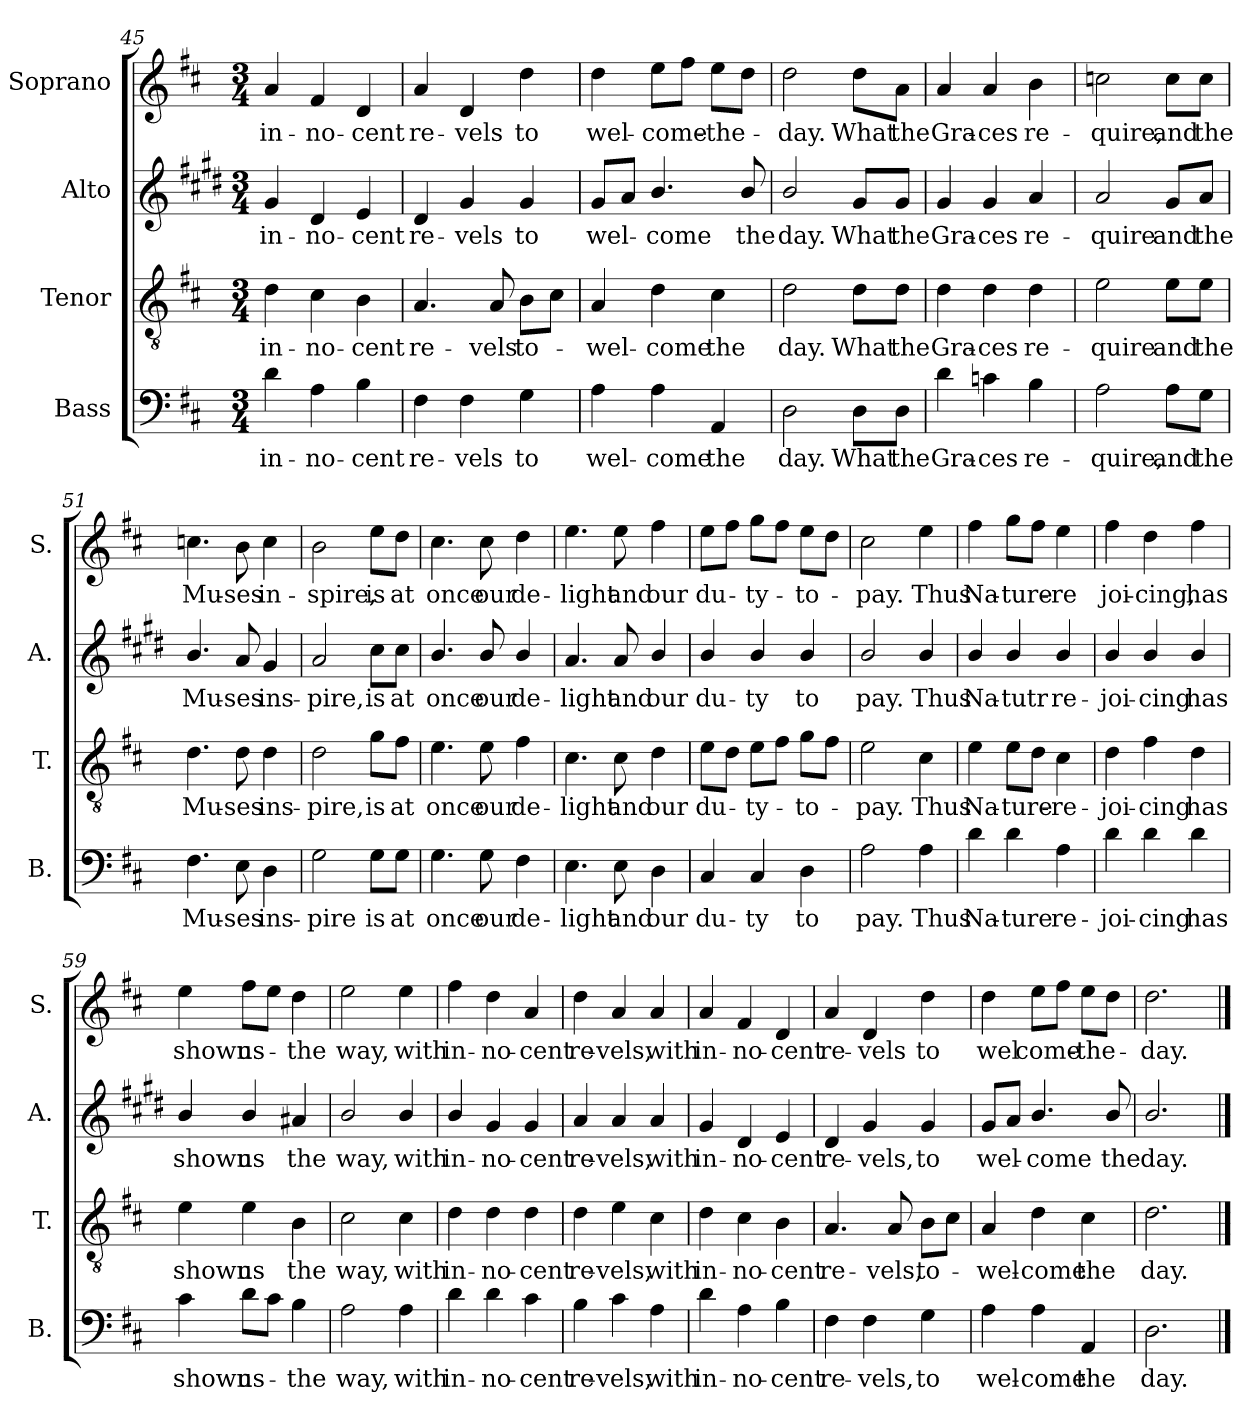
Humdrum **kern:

**kern	**text	**kern	**text	**kern	**text	**kern	**text
*part4	*part4	*part3	*part3	*part2	*part2	*part1	*part1
*staff4	*staff4	*staff3	*staff3	*staff2	*staff2	*staff1	*staff1
*I"Bass	*	*I"Tenor	*	*I"Alto	*	*I"Soprano	*
*I'B.	*	*I'T.	*	*I'A.	*	*I'S.	*
!!LO:PB:g=z
*clefF4	*	*clefGv2	*	*clefG2	*	*clefG2	*
*	*	*	*	*ITrd1c2	*	*	*
*k[f#c#]	*	*k[f#c#]	*	*k[f#c#]	*	*k[f#c#]	*
*M3/4	*	*M3/4	*	*M3/4	*	*M3/4	*
=45	=45	=45	=45	=45	=45	=45	=45
!	!LO:LY:b	!	!LO:LY:b	!	!LO:LY:b	!	!LO:LY:b
4d\	in-	4d\	in-	4f#/	in-	4a/	in-
!	!LO:LY:b	!	!LO:LY:b	!	!LO:LY:b	!	!LO:LY:b
4A\	-no-	4c#\	-no-	4c#/	-no-	4f#/	-no-
!	!LO:LY:b	!	!LO:LY:b	!	!LO:LY:b	!	!LO:LY:b
4B\	-cent	4B\	-cent	4d/	-cent	4d/	-cent
=46	=46	=46	=46	=46	=46	=46	=46
!	!LO:LY:b	!	!LO:LY:b	!	!LO:LY:b	!	!LO:LY:b
4F#\	re-	4.A/	re-	4c#/	re-	4a/	re-
!	!LO:LY:b	!	!	!	!LO:LY:b	!	!LO:LY:b
4F#\	-vels	.	.	4f#/	-vels	4d/	-vels
!	!	!	!LO:LY:b	!	!	!	!
.	.	8A/	-vels	.	.	.	.
!	!LO:LY:b	!	!LO:LY:b	!	!LO:LY:b	!	!LO:LY:b
4G\	to	8B\L	to-	4f#/	to	4dd\	to
.	.	8c#\J	.	.	.	.	.
=47	=47	=47	=47	=47	=47	=47	=47
!	!LO:LY:b	!	!LO:LY:b	!	!LO:LY:b	!	!LO:LY:b
4A\	wel-	4A/	-wel-	8f#/L	wel-	4dd\	wel-
.	.	.	.	8g/J	.	.	.
!	!LO:LY:b	!	!LO:LY:b	!	!LO:LY:b	!	!LO:LY:b
4A\	-come	4d\	-come	4.a/	-come	8ee\L	-come-
.	.	.	.	.	.	8ff#\J	.
!	!LO:LY:b	!	!LO:LY:b	!	!	!	!LO:LY:b
4AA/	the	4c#\	the	.	.	8ee\L	-the-
!	!	!	!	!	!LO:LY:b	!	!
.	.	.	.	8a/	the	8dd\J	.
=48	=48	=48	=48	=48	=48	=48	=48
!	!LO:LY:b	!	!LO:LY:b	!	!LO:LY:b	!	!LO:LY:b
2D\	day.	2d\	day.	2a/	day.	2dd\	-day.
!	!LO:LY:b	!	!LO:LY:b	!	!LO:LY:b	!	!LO:LY:b
8D\L	What	8d\L	What	8f#/L	What	8dd\L	What
!	!LO:LY:b	!	!LO:LY:b	!	!LO:LY:b	!	!LO:LY:b
8D\J	the	8d\J	the	8f#/J	the	8a\J	the
=49	=49	=49	=49	=49	=49	=49	=49
!	!LO:LY:b	!	!LO:LY:b	!	!LO:LY:b	!	!LO:LY:b
4d\	Gra-	4d\	Gra-	4f#/	Gra-	4a/	Gra-
!	!LO:LY:b	!	!LO:LY:b	!	!LO:LY:b	!	!LO:LY:b
4cn\	-ces	4d\	-ces	4f#/	-ces	4a/	-ces
!	!LO:LY:b	!	!LO:LY:b	!	!LO:LY:b	!	!LO:LY:b
4B\	re-	4d\	re-	4g/	re-	4b\	re-
!!LO:LB:g=z
=50	=50	=50	=50	=50	=50	=50	=50
!	!LO:LY:b	!	!LO:LY:b	!	!LO:LY:b	!	!LO:LY:b
2A\	-quire,	2e\	-quire	2g/	-quire	2ccn\	-quire,
!	!LO:LY:b	!	!LO:LY:b	!	!LO:LY:b	!	!LO:LY:b
8A\L	and	8e\L	and	8f#/L	and	8cc\L	and
!	!LO:LY:b	!	!LO:LY:b	!	!LO:LY:b	!	!LO:LY:b
8G\J	the	8e\J	the	8g/J	the	8cc\J	the
=51	=51	=51	=51	=51	=51	=51	=51
!	!LO:LY:b	!	!LO:LY:b	!	!LO:LY:b	!	!LO:LY:b
4.F#\	Mu-	4.d\	Mu-	4.a/	Mu-	4.ccn\	Mu-
!	!LO:LY:b	!	!LO:LY:b	!	!LO:LY:b	!	!LO:LY:b
8E\	-ses	8d\	-ses	8g/	-ses	8b\	-ses
!	!LO:LY:b	!	!LO:LY:b	!	!LO:LY:b	!	!LO:LY:b
4D\	ins-	4d\	ins-	4f#/	ins-	4cc\	in-
=52	=52	=52	=52	=52	=52	=52	=52
!	!LO:LY:b	!	!LO:LY:b	!	!LO:LY:b	!	!LO:LY:b
2G\	-pire	2d\	-pire,	2g/	-pire,	2b\	-spire,
!	!LO:LY:b	!	!LO:LY:b	!	!LO:LY:b	!	!LO:LY:b
8G\L	is	8g\L	is	8b\L	is	8ee\L	is
!	!LO:LY:b	!	!LO:LY:b	!	!LO:LY:b	!	!LO:LY:b
8G\J	at	8f#\J	at	8b\J	at	8dd\J	at
=53	=53	=53	=53	=53	=53	=53	=53
!	!LO:LY:b	!	!LO:LY:b	!	!LO:LY:b	!	!LO:LY:b
4.G\	once	4.e\	once	4.a/	once	4.cc#\	once
!	!LO:LY:b	!	!LO:LY:b	!	!LO:LY:b	!	!LO:LY:b
8G\	our	8e\	our	8a/	our	8cc#\	our
!	!LO:LY:b	!	!LO:LY:b	!	!LO:LY:b	!	!LO:LY:b
4F#\	de-	4f#\	de-	4a/	de-	4dd\	de-
=54	=54	=54	=54	=54	=54	=54	=54
!	!LO:LY:b	!	!LO:LY:b	!	!LO:LY:b	!	!LO:LY:b
4.E\	-light	4.c#\	-light	4.g/	-light	4.ee\	-light
!	!LO:LY:b	!	!LO:LY:b	!	!LO:LY:b	!	!LO:LY:b
8E\	and	8c#\	and	8g/	and	8ee\	and
!	!LO:LY:b	!	!LO:LY:b	!	!LO:LY:b	!	!LO:LY:b
4D\	our	4d\	our	4a/	our	4ff#\	our
=55	=55	=55	=55	=55	=55	=55	=55
!	!LO:LY:b	!	!LO:LY:b	!	!LO:LY:b	!	!LO:LY:b
4C#/	du-	8e\L	du-	4a/	du-	8ee\L	du-
.	.	8d\J	.	.	.	8ff#\J	.
!	!LO:LY:b	!	!LO:LY:b	!	!LO:LY:b	!	!LO:LY:b
4C#/	-ty	8e\L	-ty-	4a/	-ty	8gg\L	-ty-
.	.	8f#\J	.	.	.	8ff#\J	.
!	!LO:LY:b	!	!LO:LY:b	!	!LO:LY:b	!	!LO:LY:b
4D\	to	8g\L	-to-	4a/	to	8ee\L	-to-
.	.	8f#\J	.	.	.	8dd\J	.
!!LO:PB:g=z
=56	=56	=56	=56	=56	=56	=56	=56
!	!LO:LY:b	!	!LO:LY:b	!	!LO:LY:b	!	!LO:LY:b
2A\	pay.	2e\	-pay.	2a/	pay.	2cc#\	-pay.
!	!LO:LY:b	!	!LO:LY:b	!	!LO:LY:b	!	!LO:LY:b
4A\	Thus	4c#\	Thus	4a/	Thus	4ee\	Thus
=57	=57	=57	=57	=57	=57	=57	=57
!	!LO:LY:b	!	!LO:LY:b	!	!LO:LY:b	!	!LO:LY:b
4d\	Na-	4e\	Na-	4a/	Na-	4ff#\	Na-
!	!LO:LY:b	!	!LO:LY:b	!	!LO:LY:b	!	!LO:LY:b
4d\	-ture	8e\L	-ture-	4a/	-tutr	8gg\L	-ture-
.	.	8d\J	.	.	.	8ff#\J	.
!	!LO:LY:b	!	!LO:LY:b	!	!LO:LY:b	!	!LO:LY:b
4A\	re-	4c#\	-re-	4a/	re-	4ee\	-re
=58	=58	=58	=58	=58	=58	=58	=58
!	!LO:LY:b	!	!LO:LY:b	!	!LO:LY:b	!	!LO:LY:b
4d\	-joi-	4d\	-joi-	4a/	-joi-	4ff#\	joi-
!	!LO:LY:b	!	!LO:LY:b	!	!LO:LY:b	!	!LO:LY:b
4d\	-cing	4f#\	-cing	4a/	-cing	4dd\	-cing,
!	!LO:LY:b	!	!LO:LY:b	!	!LO:LY:b	!	!LO:LY:b
4d\	has	4d\	has	4a/	has	4ff#\	has
=59	=59	=59	=59	=59	=59	=59	=59
!	!LO:LY:b	!	!LO:LY:b	!	!LO:LY:b	!	!LO:LY:b
4c#\	shown	4e\	shown	4a/	shown	4ee\	shown
!	!LO:LY:b	!	!LO:LY:b	!	!LO:LY:b	!	!LO:LY:b
8d\L	us-	4e\	us	4a/	us	8ff#\L	us-
8c#\J	.	.	.	.	.	8ee\J	.
!	!LO:LY:b	!	!LO:LY:b	!	!LO:LY:b	!	!LO:LY:b
4B\	-the	4B\	the	4g#X/	the	4dd\	-the
=60	=60	=60	=60	=60	=60	=60	=60
!	!LO:LY:b	!	!LO:LY:b	!	!LO:LY:b	!	!LO:LY:b
2A\	way,	2c#\	way,	2a/	way,	2ee\	way,
!	!LO:LY:b	!	!LO:LY:b	!	!LO:LY:b	!	!LO:LY:b
4A\	with	4c#\	with	4a/	with	4ee\	with
=61	=61	=61	=61	=61	=61	=61	=61
!	!LO:LY:b	!	!LO:LY:b	!	!LO:LY:b	!	!LO:LY:b
4d\	in-	4d\	in-	4a/	in-	4ff#\	in-
!	!LO:LY:b	!	!LO:LY:b	!	!LO:LY:b	!	!LO:LY:b
4d\	-no-	4d\	-no-	4f#/	-no-	4dd\	-no-
!	!LO:LY:b	!	!LO:LY:b	!	!LO:LY:b	!	!LO:LY:b
4c#\	-cent	4d\	-cent	4f#/	-cent	4a/	-cent
!!LO:LB:g=z
=62	=62	=62	=62	=62	=62	=62	=62
!	!LO:LY:b	!	!LO:LY:b	!	!LO:LY:b	!	!LO:LY:b
4B\	re-	4d\	re-	4g/	re-	4dd\	re-
!	!LO:LY:b	!	!LO:LY:b	!	!LO:LY:b	!	!LO:LY:b
4c#\	-vels,	4e\	-vels,	4g/	-vels,	4a/	-vels,
!	!LO:LY:b	!	!LO:LY:b	!	!LO:LY:b	!	!LO:LY:b
4A\	with	4c#\	with	4g/	with	4a/	with
=63	=63	=63	=63	=63	=63	=63	=63
!	!LO:LY:b	!	!LO:LY:b	!	!LO:LY:b	!	!LO:LY:b
4d\	in-	4d\	in-	4f#/	in-	4a/	in-
!	!LO:LY:b	!	!LO:LY:b	!	!LO:LY:b	!	!LO:LY:b
4A\	-no-	4c#\	-no-	4c#/	-no-	4f#/	-no-
!	!LO:LY:b	!	!LO:LY:b	!	!LO:LY:b	!	!LO:LY:b
4B\	-cent	4B\	-cent	4d/	-cent	4d/	-cent
=64	=64	=64	=64	=64	=64	=64	=64
!	!LO:LY:b	!	!LO:LY:b	!	!LO:LY:b	!	!LO:LY:b
4F#\	re-	4.A/	re-	4c#/	re-	4a/	re-
!	!LO:LY:b	!	!	!	!LO:LY:b	!	!LO:LY:b
4F#\	-vels,	.	.	4f#/	-vels,	4d/	-vels
!	!	!	!LO:LY:b	!	!	!	!
.	.	8A/	-vels,	.	.	.	.
!	!LO:LY:b	!	!LO:LY:b	!	!LO:LY:b	!	!LO:LY:b
4G\	to	8B\L	to-	4f#/	to	4dd\	to
.	.	8c#\J	.	.	.	.	.
=65	=65	=65	=65	=65	=65	=65	=65
!	!LO:LY:b	!	!LO:LY:b	!	!LO:LY:b	!	!LO:LY:b
4A\	wel-	4A/	-wel-	8f#/L	wel-	4dd\	wel
.	.	.	.	8g/J	.	.	.
!	!LO:LY:b	!	!LO:LY:b	!	!LO:LY:b	!	!LO:LY:b
4A\	-come	4d\	-come	4.a/	-come	8ee\L	come-
.	.	.	.	.	.	8ff#\J	.
!	!LO:LY:b	!	!LO:LY:b	!	!	!	!LO:LY:b
4AA/	the	4c#\	the	.	.	8ee\L	-the-
!	!	!	!	!	!LO:LY:b	!	!
.	.	.	.	8a/	the	8dd\J	.
=66	=66	=66	=66	=66	=66	=66	=66
!	!LO:LY:b	!	!LO:LY:b	!	!LO:LY:b	!	!LO:LY:b
2.D\	day.	2.d\	day.	2.a/	day.	2.dd\	-day.
==	==	==	==	==	==	==	==
*-	*-	*-	*-	*-	*-	*-	*-
